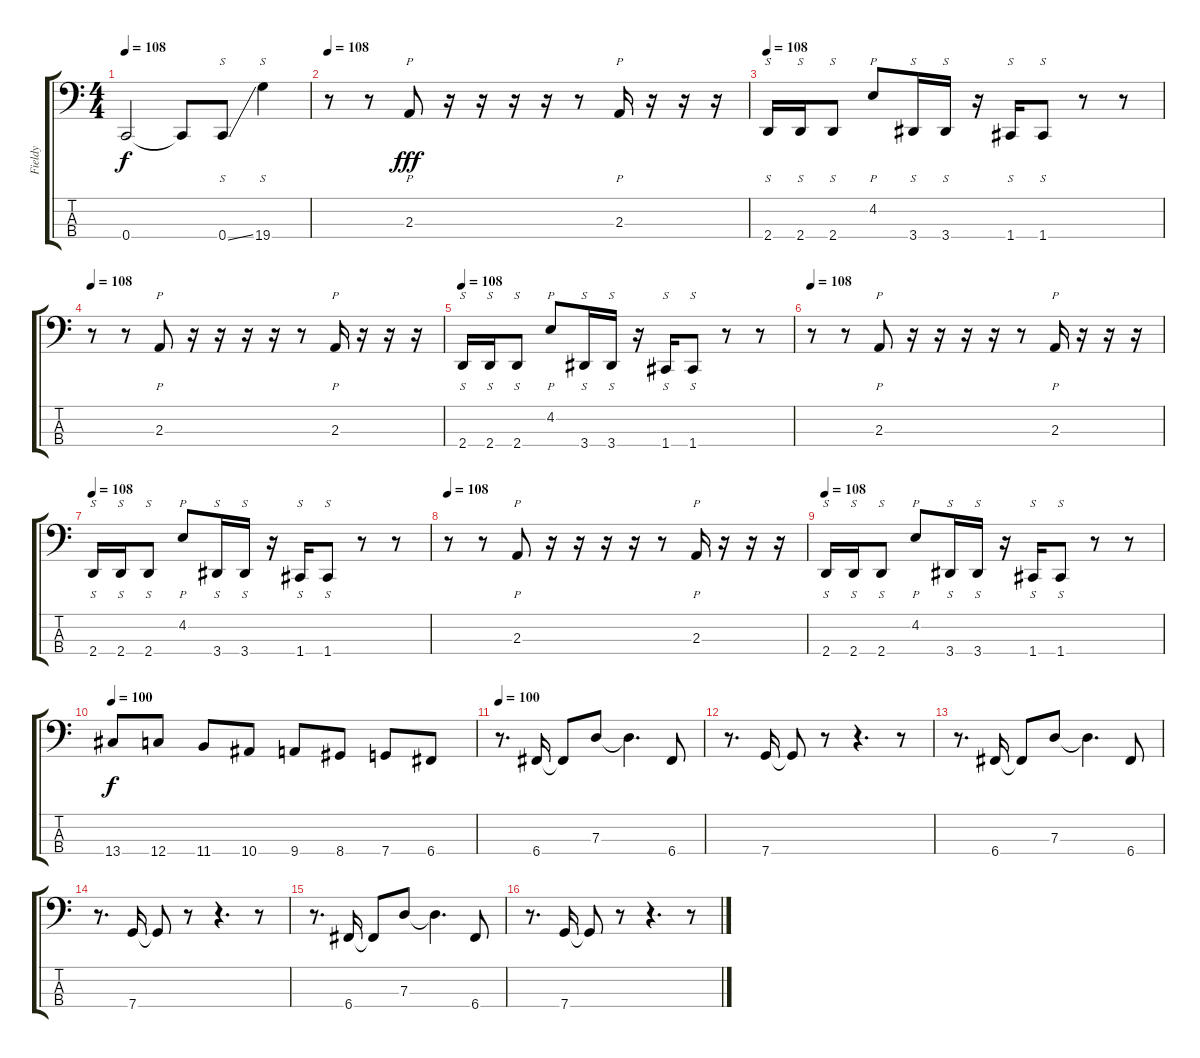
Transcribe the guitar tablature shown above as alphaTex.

\track ("Fieldy" "Fieldy") {instrument electricbassfinger}
\staff {score tabs}
\tuning (F2 C2 G1 C1) {hide}
\ts (4 4)
\tempo 108
\clef f4
\ks c
0.4{t}.2{dy f} 0.4{t}.8 0.4{ss}.8{s} 19.4.4{s} |
\tempo 108
r.8{instrument slapbass1} r.8 2.3.8{p dy fff} r.16 r.16 r.16 r.16 r.8 2.3.16{p} r.16 r.16 r.16 |
\tempo 108
2.4.16{s instrument slapbass1} 2.4.16{s} 2.4.8{s} 4.2.8{p} 3.4.16{s} 3.4.16{s} r.16 1.4.16{s} 1.4.8{s} r.8 r.8 |
\tempo 108
r.8{instrument slapbass1} r.8 2.3.8{p} r.16 r.16 r.16 r.16 r.8 2.3.16{p} r.16 r.16 r.16 |
\tempo 108
2.4.16{s instrument slapbass1} 2.4.16{s} 2.4.8{s} 4.2.8{p} 3.4.16{s} 3.4.16{s} r.16 1.4.16{s} 1.4.8{s} r.8 r.8 |
\tempo 108
r.8{instrument slapbass1} r.8 2.3.8{p} r.16 r.16 r.16 r.16 r.8 2.3.16{p} r.16 r.16 r.16 |
\tempo 108
2.4.16{s instrument slapbass1} 2.4.16{s} 2.4.8{s} 4.2.8{p} 3.4.16{s} 3.4.16{s} r.16 1.4.16{s} 1.4.8{s} r.8 r.8 |
\tempo 108
r.8{instrument slapbass1} r.8 2.3.8{p} r.16 r.16 r.16 r.16 r.8 2.3.16{p} r.16 r.16 r.16 |
\tempo 108
2.4.16{s instrument slapbass1} 2.4.16{s} 2.4.8{s} 4.2.8{p} 3.4.16{s} 3.4.16{s} r.16 1.4.16{s} 1.4.8{s} r.8 r.8 |
\tempo 100
13.4.8{dy f instrument electricbassfinger} 12.4.8 11.4.8 10.4.8 9.4.8 8.4.8 7.4.8 6.4.8 |
\tempo 100
r.8{d} 6.4.16 6.4{t}.8 7.3.8 7.3{t}.4{d} 6.4.8 |
r.8{d} 7.4.16 7.4{t}.8 r.8 r.4{d} r.8 |
r.8{d} 6.4.16 6.4{t}.8 7.3.8 7.3{t}.4{d} 6.4.8 |
r.8{d} 7.4.16 7.4{t}.8 r.8 r.4{d} r.8 |
r.8{d} 6.4.16 6.4{t}.8 7.3.8 7.3{t}.4{d} 6.4.8 |
r.8{d} 7.4.16 7.4{t}.8 r.8 r.4{d} r.8
